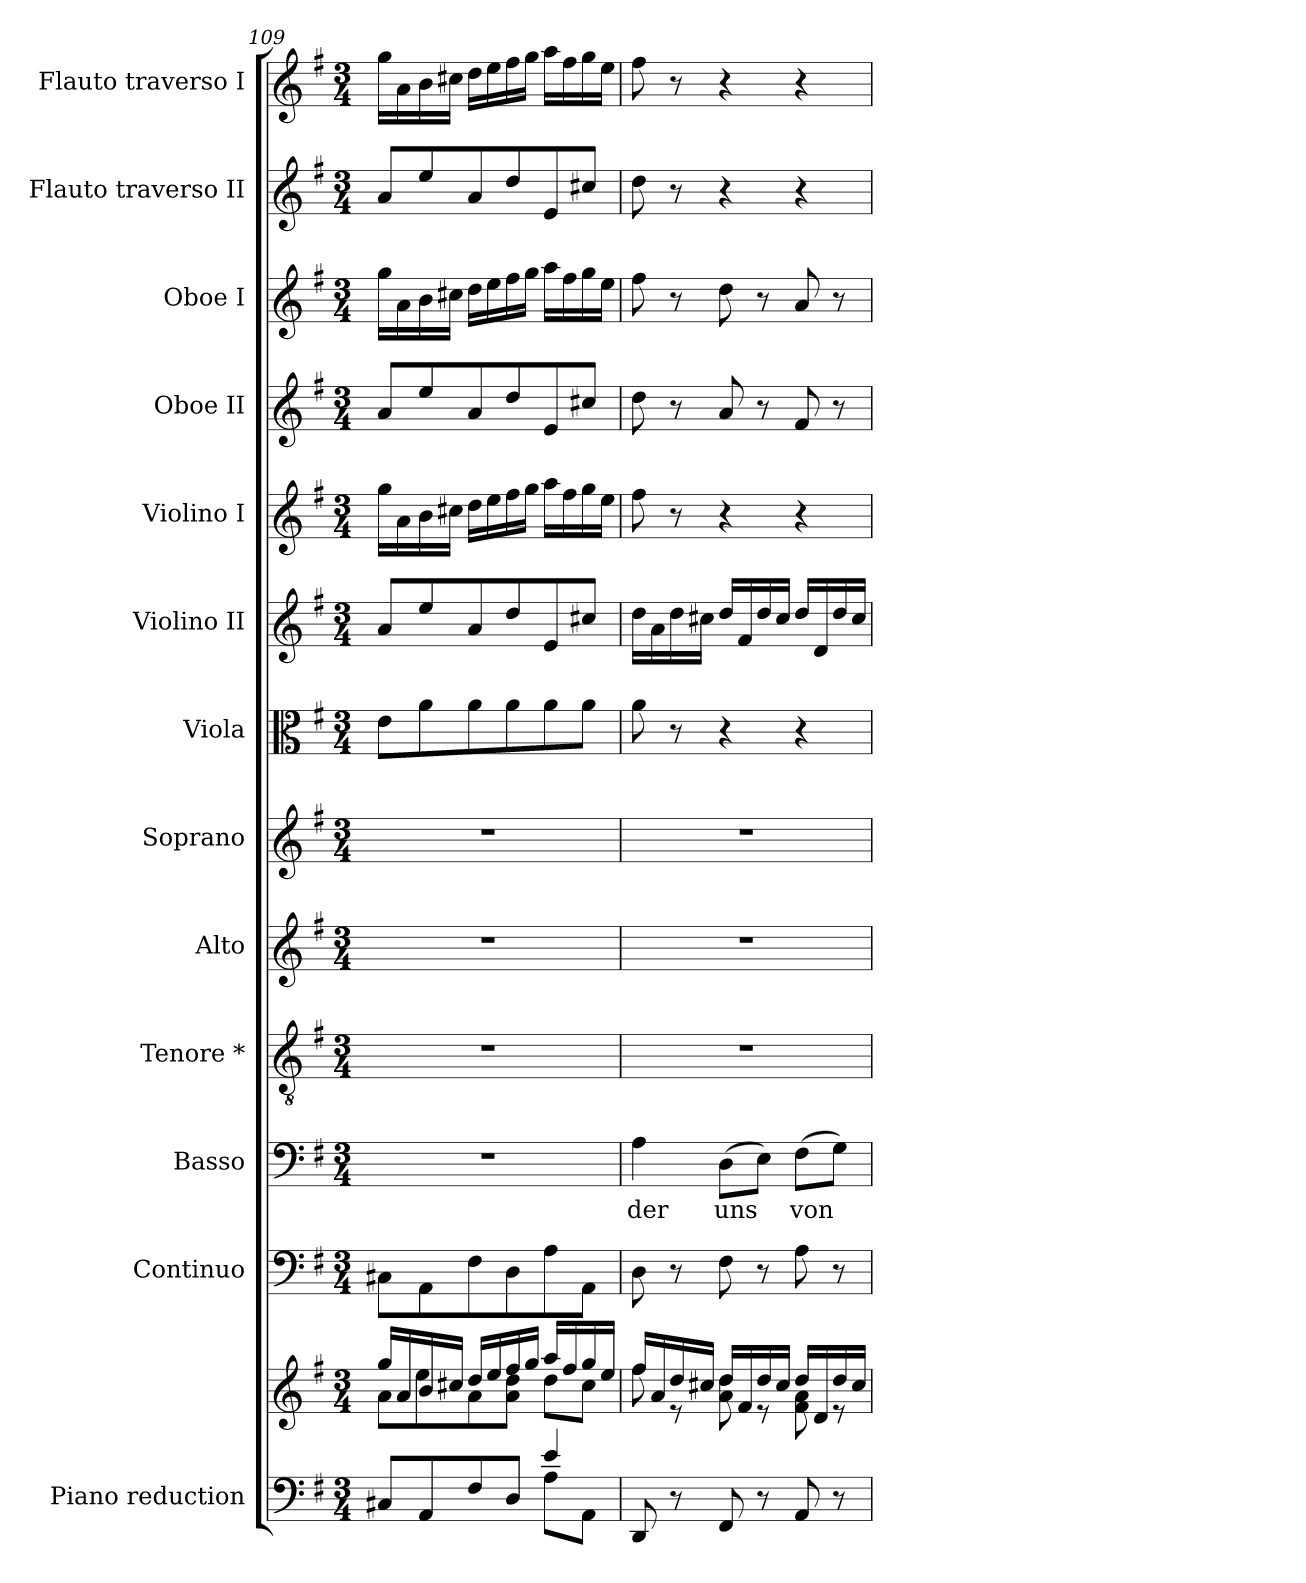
**kern	**kern	**kern	**kern	**text	**kern	**kern	**kern	**kern	**kern	**kern	**kern	**kern	**kern	**kern
*part13	*part13	*part12	*part11	*part11	*part10	*part9	*part8	*part7	*part6	*part5	*part4	*part3	*part2	*part1
*staff14	*staff13	*staff12	*staff11	*staff11	*staff10	*staff9	*staff8	*staff7	*staff6	*staff5	*staff4	*staff3	*staff2	*staff1
*I"Piano reduction	*	*I"Continuo	*I"Basso	*	*I"Tenore *	*I"Alto	*I"Soprano	*I"Viola	*I"Violino II	*I"Violino I	*I"Oboe II	*I"Oboe I	*I"Flauto traverso II	*I"Flauto traverso I
*I'Pno	*	*	*	*	*	*	*	*I'Vla	*I'Vln	*I'Vln	*I'Ob	*I'Ob	*	*
!!LO:PB:g=z
*clefF4	*clefG2	*clefF4	*clefF4	*	*clefGv2	*clefG2	*clefG2	*clefC3	*clefG2	*clefG2	*clefG2	*clefG2	*clefG2	*clefG2
*k[f#]	*k[f#]	*k[f#]	*k[f#]	*	*k[f#]	*k[f#]	*k[f#]	*k[f#]	*k[f#]	*k[f#]	*k[f#]	*k[f#]	*k[f#]	*k[f#]
*M3/4	*M3/4	*M3/4	*M3/4	*	*M3/4	*M3/4	*M3/4	*M3/4	*M3/4	*M3/4	*M3/4	*M3/4	*M3/4	*M3/4
=109	=109	=109	=109	=109	=109	=109	=109	=109	=109	=109	=109	=109	=109	=109
*^	*^	*	*	*	*	*	*	*	*	*	*	*	*	*
8C#X/L	2ryy	16gg/LL	8a\L	8C#X\L	2.r	.	2.r	2.r	2.r	8e\L	8a/L	16gg\LL	8a/L	16gg\LL	8a/L	16gg\LL
.	.	16a/	.	.	.	.	.	.	.	.	.	16a\	.	16a\	.	16a\
8AA/	.	16b/	8ee\	8AA\	.	.	.	.	.	8a\	8ee/	16b\	8ee/	16b\	8ee/	16b\
.	.	16cc#X/JJ	.	.	.	.	.	.	.	.	.	16cc#X\JJ	.	16cc#X\JJ	.	16cc#X\JJ
8F#/	.	16dd/LL	8a\	8F#\	.	.	.	.	.	8a\	8a/	16dd\LL	8a/	16dd\LL	8a/	16dd\LL
.	.	16ee/	.	.	.	.	.	.	.	.	.	16ee\	.	16ee\	.	16ee\
8D/J	.	16ff#/	8a\ 8dd\J	8D\	.	.	.	.	.	8a\	8dd/	16ff#\	8dd/	16ff#\	8dd/	16ff#\
.	.	16gg/JJ	.	.	.	.	.	.	.	.	.	16gg\JJ	.	16gg\JJ	.	16gg\JJ
4e/	8A\L	16aa/LL	8dd\L	8A\	.	.	.	.	.	8a\	8e/	16aa\LL	8e/	16aa\LL	8e/	16aa\LL
.	.	16ff#/	.	.	.	.	.	.	.	.	.	16ff#\	.	16ff#\	.	16ff#\
.	8AA\J	16gg/	8cc#\J	8AA\J	.	.	.	.	.	8a\J	8cc#X/J	16gg\	8cc#X/J	16gg\	8cc#X/J	16gg\
.	.	16ee/JJ	.	.	.	.	.	.	.	.	.	16ee\JJ	.	16ee\JJ	.	16ee\JJ
*v	*v	*	*	*	*	*	*	*	*	*	*	*	*	*	*	*
=110	=110	=110	=110	=110	=110	=110	=110	=110	=110	=110	=110	=110	=110	=110	=110
!	!	!	!	!	!LO:LY:b	!	!	!	!	!	!	!	!	!	!
8DD/	16ff#/LL	8ff#\	8D\	4A\	der	2.r	2.r	2.r	8a\	16dd\LL	8ff#\	8dd\	8ff#\	8dd\	8ff#\
.	16a/	.	.	.	.	.	.	.	.	16a\	.	.	.	.	.
8r	16dd/	8r	8r	.	.	.	.	.	8r	16dd\	8r	8r	8r	8r	8r
.	16cc#X/JJ	.	.	.	.	.	.	.	.	16cc#X\JJ	.	.	.	.	.
!	!	!	!	!	!LO:LY:b	!	!	!	!	!	!	!	!	!	!
8FF#/	16dd/LL	8a\ 8dd\	8F#\	(8D\L	uns	.	.	.	4r	16dd/LL	4r	8a/	8dd\	4r	4r
.	16f#/	.	.	.	.	.	.	.	.	16f#/	.	.	.	.	.
8r	16dd/	8r	8r	8E\J)	.	.	.	.	.	16dd/	.	8r	8r	.	.
.	16cc#/JJ	.	.	.	.	.	.	.	.	16cc#/JJ	.	.	.	.	.
!	!	!	!	!	!LO:LY:b	!	!	!	!	!	!	!	!	!	!
8AA/	16dd/LL	8f#\ 8a\	8A\	(8F#\L	von	.	.	.	4r	16dd/LL	4r	8f#/	8a/	4r	4r
.	16d/	.	.	.	.	.	.	.	.	16d/	.	.	.	.	.
8r	16dd/	8r	8r	8G\J)	.	.	.	.	.	16dd/	.	8r	8r	.	.
.	16cc#/JJ	.	.	.	.	.	.	.	.	16cc#/JJ	.	.	.	.	.
*	*v	*v	*	*	*	*	*	*	*	*	*	*	*	*	*
=	=	=	=	=	=	=	=	=	=	=	=	=	=	=
*-	*-	*-	*-	*-	*-	*-	*-	*-	*-	*-	*-	*-	*-	*-
